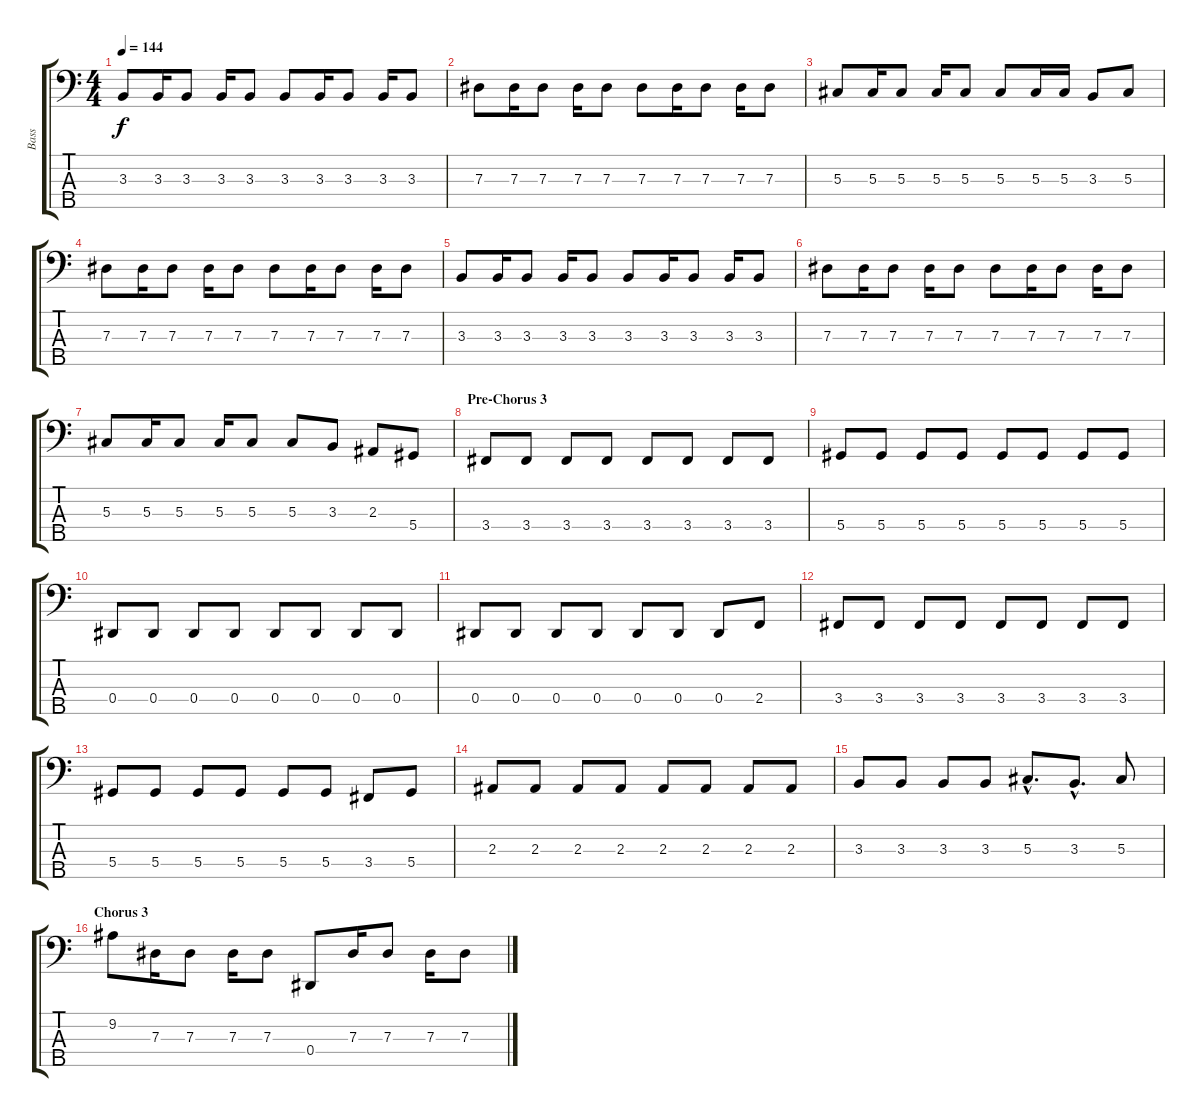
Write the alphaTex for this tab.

\track ("Bass" "Bass") {instrument electricbasspick}
\staff {score tabs}
\tuning (Gb2 Db2 Ab1 Eb1 Bb0) {hide}
\ts (4 4)
\tempo 144
\clef f4
\ks c
3.3.8{dy f} 3.3.16 3.3.8 3.3.16 3.3.8 3.3.8 3.3.16 3.3.8 3.3.16 3.3.8 |
7.3.8 7.3.16 7.3.8 7.3.16 7.3.8 7.3.8 7.3.16 7.3.8 7.3.16 7.3.8 |
5.3.8 5.3.16 5.3.8 5.3.16 5.3.8 5.3.8 5.3.16 5.3.16 3.3.8 5.3.8 |
7.3.8 7.3.16 7.3.8 7.3.16 7.3.8 7.3.8 7.3.16 7.3.8 7.3.16 7.3.8 |
3.3.8 3.3.16 3.3.8 3.3.16 3.3.8 3.3.8 3.3.16 3.3.8 3.3.16 3.3.8 |
7.3.8 7.3.16 7.3.8 7.3.16 7.3.8 7.3.8 7.3.16 7.3.8 7.3.16 7.3.8 |
5.3.8 5.3.16 5.3.8 5.3.16 5.3.8 5.3.8 3.3.8 2.3.8 5.4.8 |
\section ("" "Pre-Chorus 3")
3.4.8 3.4.8 3.4.8 3.4.8 3.4.8 3.4.8 3.4.8 3.4.8 |
5.4.8 5.4.8 5.4.8 5.4.8 5.4.8 5.4.8 5.4.8 5.4.8 |
0.4.8 0.4.8 0.4.8 0.4.8 0.4.8 0.4.8 0.4.8 0.4.8 |
0.4.8 0.4.8 0.4.8 0.4.8 0.4.8 0.4.8 0.4.8 2.4.8 |
3.4.8 3.4.8 3.4.8 3.4.8 3.4.8 3.4.8 3.4.8 3.4.8 |
5.4.8 5.4.8 5.4.8 5.4.8 5.4.8 5.4.8 3.4.8 5.4.8 |
2.3.8 2.3.8 2.3.8 2.3.8 2.3.8 2.3.8 2.3.8 2.3.8 |
3.3.8 3.3.8 3.3.8 3.3.8 5.3{hac}.8{d} 3.3{hac}.8{d} 5.3.8 |
\section ("" "Chorus 3")
9.2.8 7.3.16 7.3.8 7.3.16 7.3.8 0.4.8 7.3.16 7.3.8 7.3.16 7.3.8
